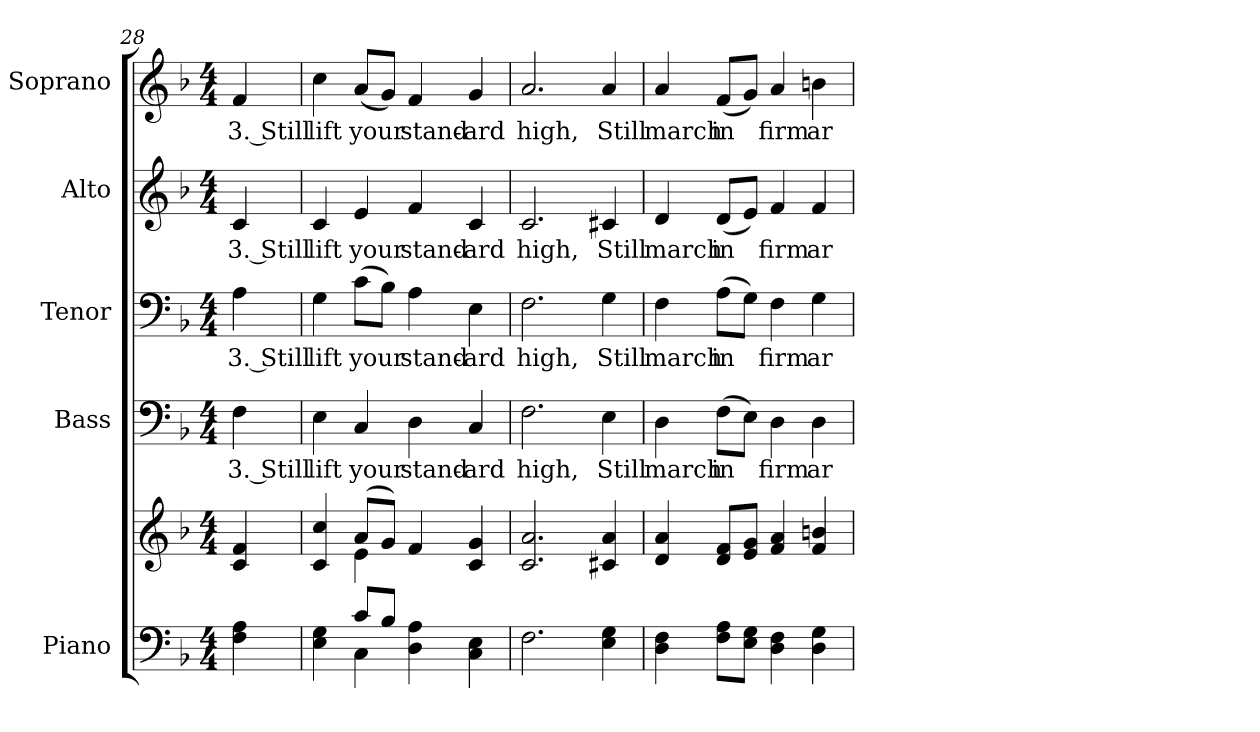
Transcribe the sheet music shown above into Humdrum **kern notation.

**kern	**kern	**kern	**text	**kern	**text	**kern	**text	**kern	**text
*part5	*part5	*part4	*part4	*part3	*part3	*part2	*part2	*part1	*part1
*staff6	*staff5	*staff4	*staff4	*staff3	*staff3	*staff2	*staff2	*staff1	*staff1
*I"Piano	*	*I"Bass	*	*I"Tenor	*	*I"Alto	*	*I"Soprano	*
*I'Pno.	*	*I'B.	*	*I'T.	*	*I'A.	*	*I'S.	*
*clefF4	*clefG2	*clefF4	*	*clefF4	*	*clefG2	*	*clefG2	*
*k[b-]	*k[b-]	*k[b-]	*	*k[b-]	*	*k[b-]	*	*k[b-]	*
*F:	*F:	*F:	*	*F:	*	*F:	*	*F:	*
*M4/4	*M4/4	*M4/4	*	*M4/4	*	*M4/4	*	*M4/4	*
=28	=28	=28	=28	=28	=28	=28	=28	=28	=28
!	!	!	!LO:LY:b:color=#000000	!	!	!	!	!	!
!	!	!	!	!	!LO:LY:b:color=#000000	!	!	!	!
!	!	!	!	!	!	!	!LO:LY:b:color=#000000	!	!
!	!	!	!	!	!	!	!	!	!LO:LY:b:color=#000000
4Fi\ 4Ai	4ci/ 4fi	4Fi\	3. Still	4Ai\	3. Still	4ci/	3. Still	4fi/	3. Still
=29	=29	=29	=29	=29	=29	=29	=29	=29	=29
*^	*^	*	*	*	*	*	*	*	*
!	!	!	!	!	!LO:LY:b:color=#000000	!	!	!	!	!	!
!	!	!	!	!	!	!	!LO:LY:b:color=#000000	!	!	!	!
!	!	!	!	!	!	!	!	!	!LO:LY:b:color=#000000	!	!
!	!	!	!	!	!	!	!	!	!	!	!LO:LY:b:color=#000000
4Ei\ 4Gi	4ryy	4ci/ 4cci	4ryy	4Ei\	lift	4Gi\	lift	4ci/	lift	4cci\	lift
!	!	!	!	!	!LO:LY:b:color=#000000	!	!	!	!	!	!
!	!	!	!	!	!	!	!LO:LY:b:color=#000000	!	!	!	!
!	!	!	!	!	!	!	!	!	!LO:LY:b:color=#000000	!	!
!	!	!	!	!	!	!	!	!	!	!	!LO:LY:b:color=#000000
8ci/L	4Ci\	(8ai/L	4ei\	4Ci/	your	(8ci\L	your	4ei/	your	(8ai/L	your
8B-i/J	.	8gi/J)	.	.	.	8B-i\J)	.	.	.	8gi/J)	.
!	!	!	!	!	!LO:LY:b:color=#000000	!	!	!	!	!	!
!	!	!	!	!	!	!	!LO:LY:b:color=#000000	!	!	!	!
!	!	!	!	!	!	!	!	!	!LO:LY:b:color=#000000	!	!
!	!	!	!	!	!	!	!	!	!	!	!LO:LY:b:color=#000000
4Di\ 4Ai	2ryy	4fi/	2ryy	4Di\	stand-	4Ai\	stand-	4fi/	stand-	4fi/	stand-
!	!	!	!	!	!LO:LY:b:color=#000000	!	!	!	!	!	!
!	!	!	!	!	!	!	!LO:LY:b:color=#000000	!	!	!	!
!	!	!	!	!	!	!	!	!	!LO:LY:b:color=#000000	!	!
!	!	!	!	!	!	!	!	!	!	!	!LO:LY:b:color=#000000
4Ci\ 4Ei	.	4ci/ 4gi	.	4Ci/	-ard	4Ei\	-ard	4ci/	-ard	4gi/	-ard
*v	*v	*	*	*	*	*	*	*	*	*	*
*	*v	*v	*	*	*	*	*	*	*	*
!!LO:PB:g=z
=30	=30	=30	=30	=30	=30	=30	=30	=30	=30
!	!	!	!LO:LY:b:color=#000000	!	!	!	!	!	!
!	!	!	!	!	!LO:LY:b:color=#000000	!	!	!	!
!	!	!	!	!	!	!	!LO:LY:b:color=#000000	!	!
!	!	!	!	!	!	!	!	!	!LO:LY:b:color=#000000
2.Fi\	2.ci/ 2.ai	2.Fi\	high,	2.Fi\	high,	2.ci/	high,	2.ai/	high,
!	!	!	!LO:LY:b:color=#000000	!	!	!	!	!	!
!	!	!	!	!	!LO:LY:b:color=#000000	!	!	!	!
!	!	!	!	!	!	!	!LO:LY:b:color=#000000	!	!
!	!	!	!	!	!	!	!	!	!LO:LY:b:color=#000000
4Ei\ 4Gi	4c#Xi/ 4ai	4Ei\	Still	4Gi\	Still	4c#Xi/	Still	4ai/	Still
=31	=31	=31	=31	=31	=31	=31	=31	=31	=31
!	!	!	!LO:LY:b:color=#000000	!	!	!	!	!	!
!	!	!	!	!	!LO:LY:b:color=#000000	!	!	!	!
!	!	!	!	!	!	!	!LO:LY:b:color=#000000	!	!
!	!	!	!	!	!	!	!	!	!LO:LY:b:color=#000000
4Di\ 4Fi	4di/ 4ai	4Di\	march	4Fi\	march	4di/	march	4ai/	march
!	!	!	!LO:LY:b:color=#000000	!	!	!	!	!	!
!	!	!	!	!	!LO:LY:b:color=#000000	!	!	!	!
!	!	!	!	!	!	!	!LO:LY:b:color=#000000	!	!
!	!	!	!	!	!	!	!	!	!LO:LY:b:color=#000000
8Fi\ 8Ai\L	8di/ 8fi/L	(8Fi\L	in	(8Ai\L	in	(8di/L	in	(8fi/L	in
8Ei\ 8Gi\J	8ei/ 8gi/J	8Ei\J)	.	8Gi\J)	.	8ei/J)	.	8gi/J)	.
!	!	!	!LO:LY:b:color=#000000	!	!	!	!	!	!
!	!	!	!	!	!LO:LY:b:color=#000000	!	!	!	!
!	!	!	!	!	!	!	!LO:LY:b:color=#000000	!	!
!	!	!	!	!	!	!	!	!	!LO:LY:b:color=#000000
4Di\ 4Fi	4fi/ 4ai	4Di\	firm	4Fi\	firm	4fi/	firm	4ai/	firm
!	!	!	!LO:LY:b:color=#000000	!	!	!	!	!	!
!	!	!	!	!	!LO:LY:b:color=#000000	!	!	!	!
!	!	!	!	!	!	!	!LO:LY:b:color=#000000	!	!
!	!	!	!	!	!	!	!	!	!LO:LY:b:color=#000000
4Di\ 4Gi	4fi/ 4bni	4Di\	ar-	4Gi\	ar-	4fi/	ar-	4bni\	ar-
=	=	=	=	=	=	=	=	=	=
*-	*-	*-	*-	*-	*-	*-	*-	*-	*-
